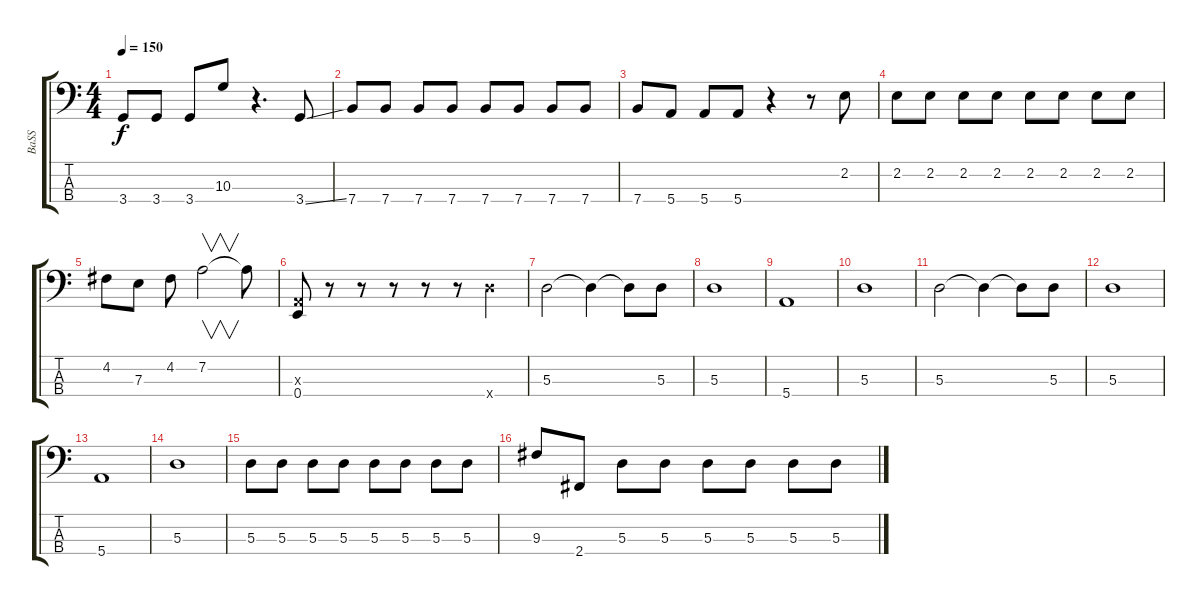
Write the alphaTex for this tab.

\track ("BaSS" "BaSS") {instrument slapbass2}
\staff {score tabs}
\tuning (G2 D2 A1 E1) {hide}
\ts (4 4)
\tempo 150
\clef f4
\ks c
3.4.8{dy f} 3.4.8 3.4.8 10.3.8 r.4{d} 3.4{ss}.8 |
7.4.8 7.4.8 7.4.8 7.4.8 7.4.8 7.4.8 7.4.8 7.4.8 |
7.4.8 5.4.8 5.4.8 5.4.8 r.4 r.8 2.2.8 |
2.2.8 2.2.8 2.2.8 2.2.8 2.2.8 2.2.8 2.2.8 2.2.8 |
4.2.8 7.3.8 4.2.8 7.2.2{v} 7.2{t}.8 |
(0.3{x} 0.4).8 r.8 r.8 r.8 r.8 r.8 10.4{x}.4 |
5.3.2 5.3{t}.4 5.3{t}.8 5.3.8 |
5.3.1 |
5.4.1 |
5.3.1 |
5.3.2 5.3{t}.4 5.3{t}.8 5.3.8 |
5.3.1 |
5.4.1 |
5.3.1 |
5.3.8 5.3.8 5.3.8 5.3.8 5.3.8 5.3.8 5.3.8 5.3.8 |
9.3.8 2.4.8 5.3.8 5.3.8 5.3.8 5.3.8 5.3.8 5.3.8
